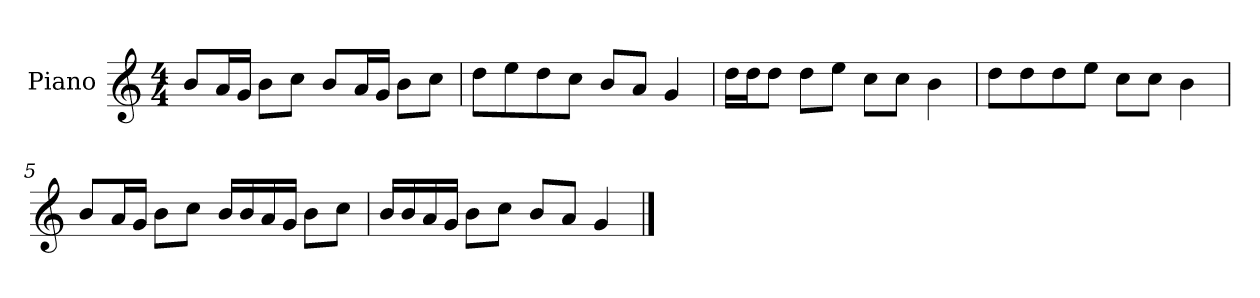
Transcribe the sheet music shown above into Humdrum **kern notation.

**kern
*part1
*staff1
*I"Piano
*I'P-no
*clefG2
*k[]
*M4/4
*MM90
=1
8b/L
16a/L
16g/JJ
8b\L
8cc\J
8b/L
16a/L
16g/JJ
8b\L
8cc\J
=2
8dd\L
8ee\
8dd\
8cc\J
8b/L
8a/J
4g/
=3
16dd\LL
16dd\J
8dd\J
8dd\L
8ee\J
8cc\L
8cc\J
4b\
=4
8dd\L
8dd\
8dd\
8ee\J
8cc\L
8cc\J
4b\
!!LO:LB:g=z
=5
8b/L
16a/L
16g/JJ
8b\L
8cc\J
16b/LL
16b/
16a/
16g/JJ
8b\L
8cc\J
=6
16b/LL
16b/
16a/
16g/JJ
8b\L
8cc\J
8b/L
8a/J
4g/
==
*-
